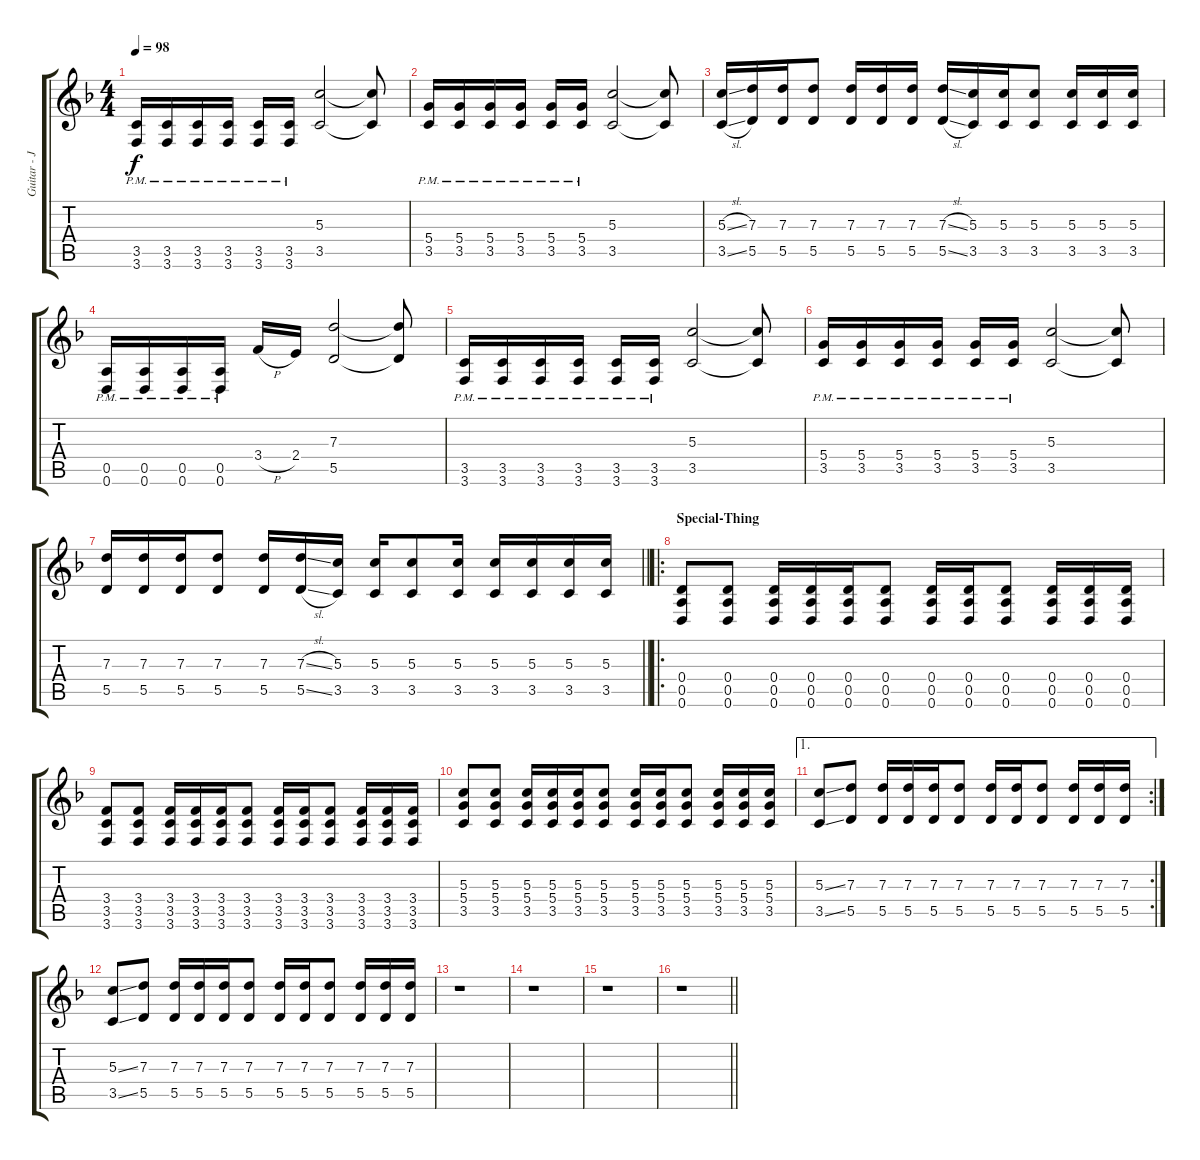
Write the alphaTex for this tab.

\track ("Guitar - Josh" "Guitar - J") {instrument distortionguitar}
\staff {score tabs}
\tuning (E4 B3 G3 D3 A2 D2) {hide}
\ts (4 4)
\tempo 98
\clef g2
\ks f
(3.5{pm} 3.6{pm}).16{dy f} (3.5{pm} 3.6{pm}).16 (3.5{pm} 3.6{pm}).16 (3.5{pm} 3.6{pm}).16 (3.5{pm} 3.6{pm}).16 (3.5{pm} 3.6{pm}).16 (5.3 3.5).2 (5.3{t} 3.5{t}).8 |
(5.4{pm} 3.5{pm}).16 (5.4{pm} 3.5{pm}).16 (5.4{pm} 3.5{pm}).16 (5.4{pm} 3.5{pm}).16 (5.4{pm} 3.5{pm}).16 (5.4{pm} 3.5{pm}).16 (5.3 3.5).2 (5.3{t} 3.5{t}).8 |
(5.3{sl} 3.5{sl}).16 (7.3 5.5).16 (7.3 5.5).16 (7.3 5.5).8 (7.3 5.5).16 (7.3 5.5).16 (7.3 5.5).16 (7.3{sl} 5.5{sl}).16 (5.3 3.5).16 (5.3 3.5).16 (5.3 3.5).8 (5.3 3.5).16 (5.3 3.5).16 (5.3 3.5).16 |
(0.5{pm} 0.6{pm}).16 (0.5{pm} 0.6{pm}).16 (0.5{pm} 0.6{pm}).16 (0.5{pm} 0.6{pm}).16 3.4{h}.16 2.4.16 (7.3 5.5).2 (7.3{t} 5.5{t}).8 |
(3.5{pm} 3.6{pm}).16 (3.5{pm} 3.6{pm}).16 (3.5{pm} 3.6{pm}).16 (3.5{pm} 3.6{pm}).16 (3.5{pm} 3.6{pm}).16 (3.5{pm} 3.6{pm}).16 (5.3 3.5).2 (5.3{t} 3.5{t}).8 |
(5.4{pm} 3.5{pm}).16 (5.4{pm} 3.5{pm}).16 (5.4{pm} 3.5{pm}).16 (5.4{pm} 3.5{pm}).16 (5.4{pm} 3.5{pm}).16 (5.4{pm} 3.5{pm}).16 (5.3 3.5).2 (5.3{t} 3.5{t}).8 |
\barLineRight lightlight
(7.3 5.5).16 (7.3 5.5).16 (7.3 5.5).16 (7.3 5.5).8 (7.3 5.5).16 (7.3{sl} 5.5{sl}).16 (5.3 3.5).16 (5.3 3.5).16 (5.3 3.5).8 (5.3 3.5).16 (5.3 3.5).16 (5.3 3.5).16 (5.3 3.5).16 (5.3 3.5).16 |
\ro
\section ("" "Special-Thing")
(0.4 0.5 0.6).8 (0.4 0.5 0.6).8 (0.4 0.5 0.6).16 (0.4 0.5 0.6).16 (0.4 0.5 0.6).16 (0.4 0.5 0.6).8 (0.4 0.5 0.6).16 (0.4 0.5 0.6).16 (0.4 0.5 0.6).8 (0.4 0.5 0.6).16 (0.4 0.5 0.6).16 (0.4 0.5 0.6).16 |
(3.4 3.5 3.6).8 (3.4 3.5 3.6).8 (3.4 3.5 3.6).16 (3.4 3.5 3.6).16 (3.4 3.5 3.6).16 (3.4 3.5 3.6).8 (3.4 3.5 3.6).16 (3.4 3.5 3.6).16 (3.4 3.5 3.6).8 (3.4 3.5 3.6).16 (3.4 3.5 3.6).16 (3.4 3.5 3.6).16 |
(5.3 5.4 3.5).8 (5.3 5.4 3.5).8 (5.3 5.4 3.5).16 (5.3 5.4 3.5).16 (5.3 5.4 3.5).16 (5.3 5.4 3.5).8 (5.3 5.4 3.5).16 (5.3 5.4 3.5).16 (5.3 5.4 3.5).8 (5.3 5.4 3.5).16 (5.3 5.4 3.5).16 (5.3 5.4 3.5).16 |
\ae 1
\rc 2
(5.3{ss} 3.5{ss}).8 (7.3 5.5).8 (7.3 5.5).16 (7.3 5.5).16 (7.3 5.5).16 (7.3 5.5).8 (7.3 5.5).16 (7.3 5.5).16 (7.3 5.5).8 (7.3 5.5).16 (7.3 5.5).16 (7.3 5.5).16 |
(5.3{ss} 3.5{ss}).8 (7.3 5.5).8 (7.3 5.5).16 (7.3 5.5).16 (7.3 5.5).16 (7.3 5.5).8 (7.3 5.5).16 (7.3 5.5).16 (7.3 5.5).8 (7.3 5.5).16 (7.3 5.5).16 (7.3 5.5).16 |
r.1 |
r.1 |
r.1 |
\barLineRight lightlight
r.1
